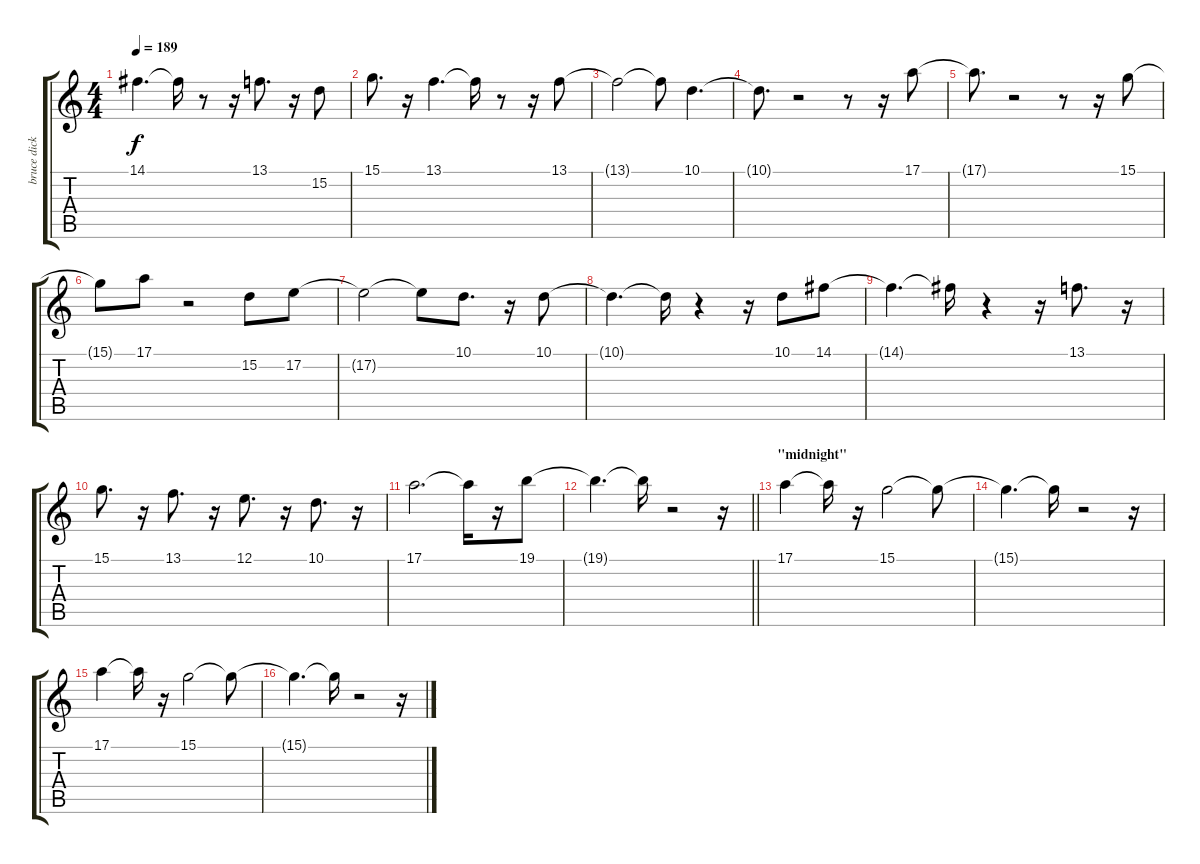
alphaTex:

\track ("bruce dickinson" "bruce dick") {instrument lead2sawtooth}
\staff {score tabs}
\tuning (E4 B3 G3 D3 A2 E2) {hide}
\ts (4 4)
\tempo 189
\clef g2
\ks c
14.1{t}.4{d dy f} 14.1{t}.16 r.8 r.16 13.1.8{d} r.16 15.2.8 |
15.1.8{d} r.16 13.1.4{d} 13.1{t}.16 r.8 r.16 13.1.8 |
13.1{t}.2 13.1{t}.8 10.1.4{d} |
10.1{t}.8{d} r.2 r.8 r.16 17.1.8 |
17.1{t}.8{d} r.2 r.8 r.16 15.1.8 |
15.1{t}.8 17.1.8 r.2 15.2.8 17.2.8 |
17.2{t}.2 17.2{t}.8 10.1.8{d} r.16 10.1.8 |
10.1{t}.4{d} 10.1{t}.16 r.4 r.16 10.1.8 14.1.8 |
14.1{t}.4{d} 14.1{t}.16 r.4 r.16 13.1.8{d} r.16 |
15.1.8{d} r.16 13.1.8{d} r.16 12.1.8{d} r.16 10.1.8{d} r.16 |
17.1.2{d} 17.1{t}.16 r.16 19.1.8 |
\barLineRight lightlight
19.1{t}.4{d} 19.1{t}.16 r.2 r.16 |
\section ("" "\"midnight\"")
17.1.4 17.1{t}.16 r.16 15.1.2 15.1{t}.8 |
15.1{t}.4{d} 15.1{t}.16 r.2 r.16 |
17.1.4 17.1{t}.16 r.16 15.1.2 15.1{t}.8 |
15.1{t}.4{d} 15.1{t}.16 r.2 r.16
